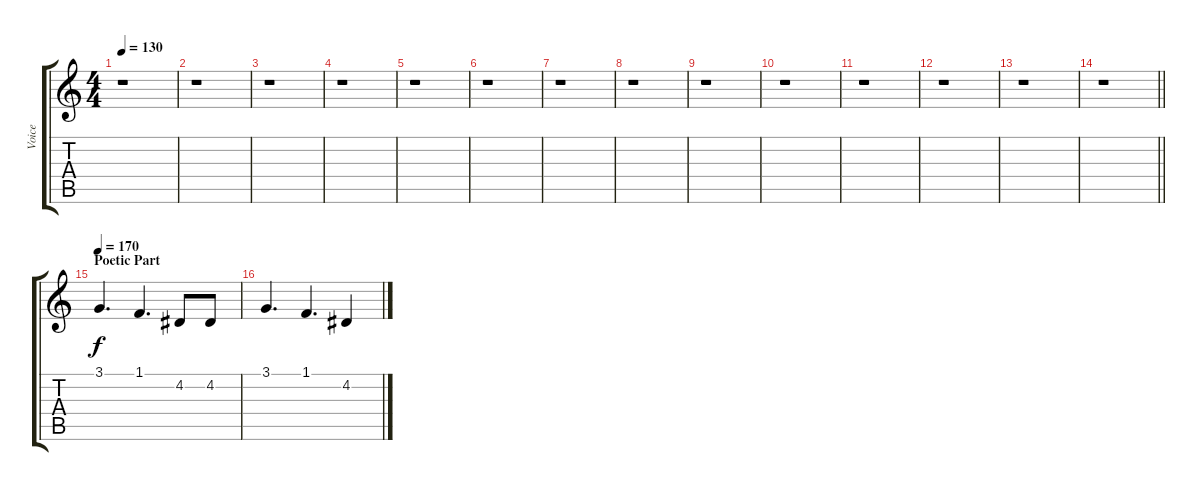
\track ("Voice" "Voice") {instrument lead6voice}
\staff {score tabs}
\tuning (E4 B3 G3 D3 A2 E2) {hide}
\ts (4 4)
\tempo 130
\clef g2
\ks c
r.1{dy f} |
r.1 |
r.1 |
r.1 |
r.1 |
r.1 |
r.1 |
r.1 |
r.1 |
r.1 |
r.1 |
r.1 |
r.1 |
\barLineRight lightlight
r.1 |
\section ("" "Poetic Part")
\tempo 170
3.1.4{d} 1.1.4{d} 4.2.8 4.2.8 |
3.1.4{d} 1.1.4{d} 4.2.4
